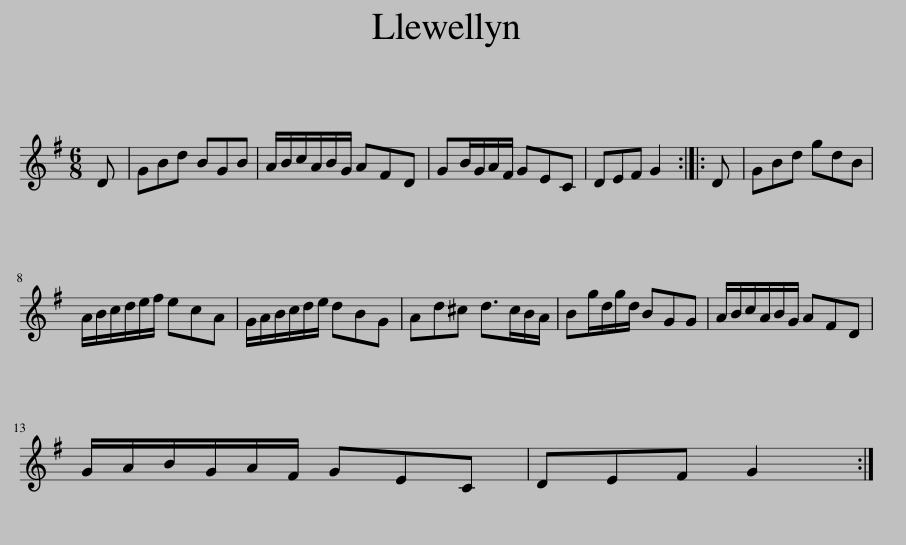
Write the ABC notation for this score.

X:1
L:1/8
M:6/8
I:linebreak $
K:G
V:1 treble
V:1
 D | GBd BGB | A/B/c/A/B/G/ AFD | GB/G/A/F/ GEC | DEF G2 :: %5
 D | GBd gdB |$ A/B/c/d/e/f/ ecA | G/A/B/c/d/e/ dBG | Ad^c d>cB/A/ | %10
 Bg/d/g/d/ BGG | A/B/c/A/B/G/ AFD |$ G/A/B/G/A/F/ GEC | DEF G2 :| %14
